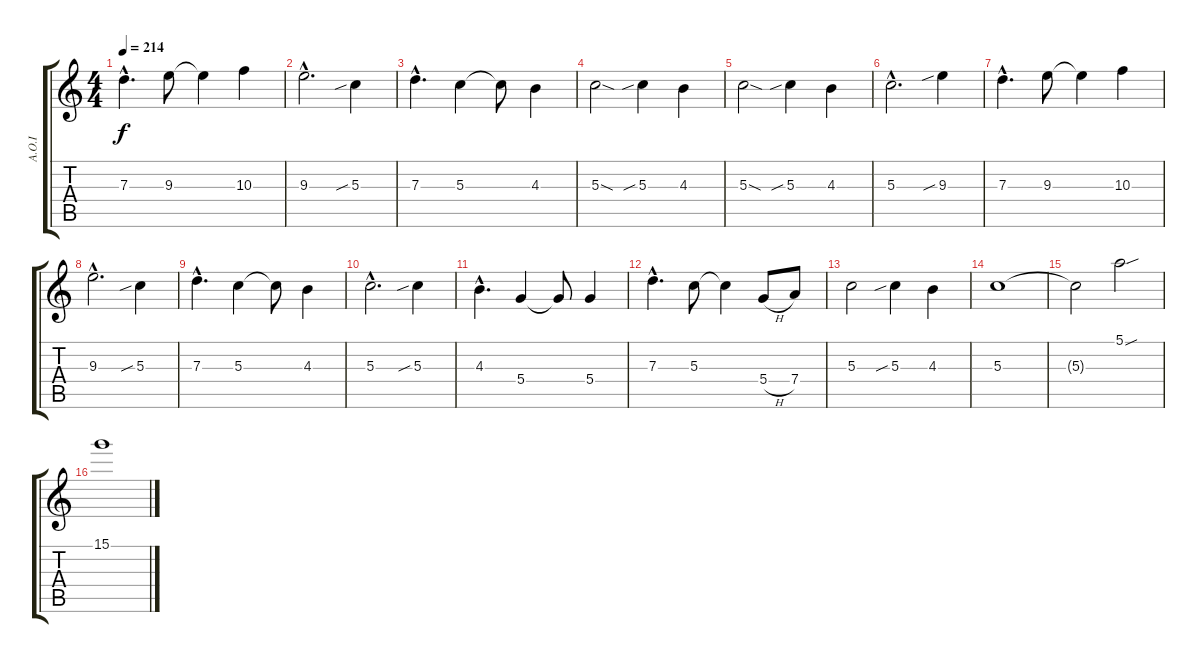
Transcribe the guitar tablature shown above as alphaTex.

\track ("A.O.I" "A.O.I") {instrument distortionguitar}
\staff {score tabs}
\tuning (E4 B3 G3 D3 A2 E2) {hide}
\ts (4 4)
\tempo 214
\clef g2
\ks c
7.3{hac}.4{d dy f} 9.3.8 9.3{t}.4 10.3.4 |
9.3{hac}.2{d} 5.3{sib}.4 |
7.3{hac}.4{d} 5.3.4 5.3{t}.8 4.3.4 |
5.3{sod}.2 5.3{sib}.4 4.3.4 |
5.3{sod}.2 5.3{sib}.4{balance 13} 4.3.4 |
5.3{hac}.2{d} 9.3{sib}.4 |
7.3{hac}.4{d} 9.3.8 9.3{t}.4 10.3.4 |
9.3{hac}.2{d} 5.3{sib}.4 |
7.3{hac}.4{d} 5.3.4 5.3{t}.8 4.3.4 |
5.3{hac}.2{d} 5.3{sib}.4 |
4.3{hac}.4{d} 5.4.4 5.4{t}.8 5.4.4 |
7.3{hac}.4{d} 5.3.8 5.3{t}.4 5.4{h}.8 7.4.8 |
5.3.2 5.3{sib}.4 4.3.4 |
5.3.1 |
5.3{t}.2 5.1{sou}.2 |
15.1.1
